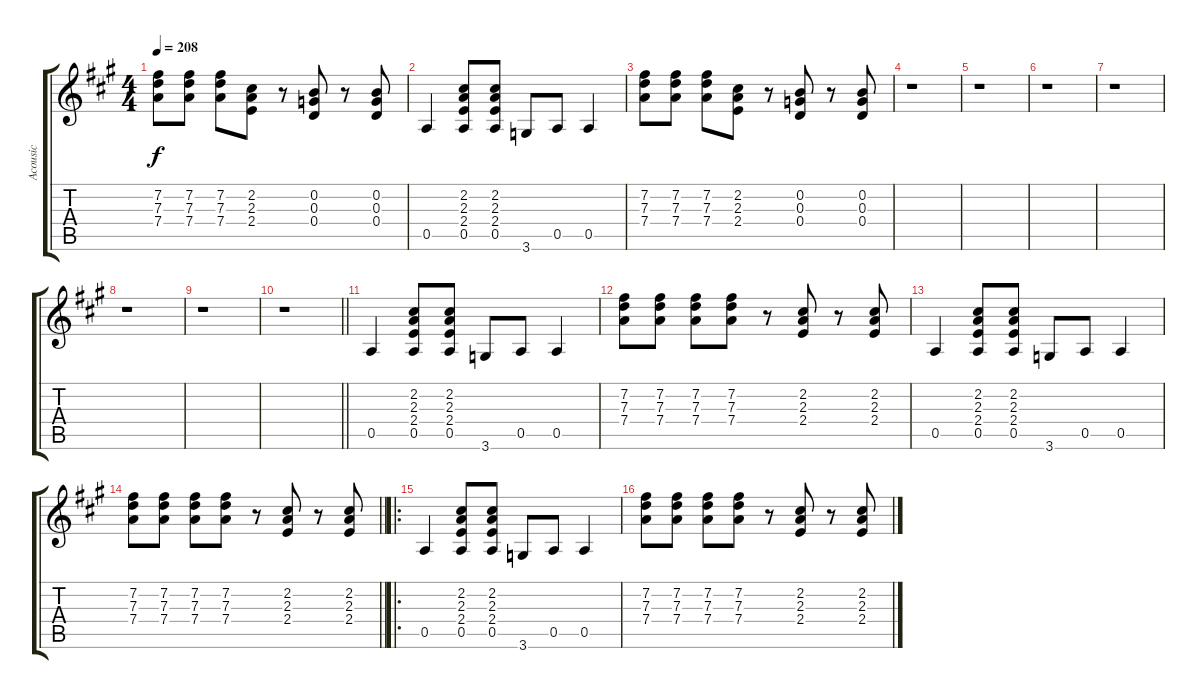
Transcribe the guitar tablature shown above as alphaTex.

\track ("Acousic" "Acousic") {instrument acousticguitarsteel}
\staff {score tabs}
\tuning (E4 B3 G3 D3 A2 E2) {hide}
\ts (4 4)
\tempo 208
\clef g2
\ks a
(7.2 7.3 7.4).8{dy f} (7.2 7.3 7.4).8 (7.2 7.3 7.4).8 (2.2 2.3 2.4).8 r.8 (0.2 0.3 0.4).8 r.8 (0.2 0.3 0.4).8 |
0.5.4 (2.2 2.3 2.4 0.5).8 (2.2 2.3 2.4 0.5).8 3.6.8 0.5.8 0.5.4 |
(7.2 7.3 7.4).8 (7.2 7.3 7.4).8 (7.2 7.3 7.4).8 (2.2 2.3 2.4).8 r.8 (0.2 0.3 0.4).8 r.8 (0.2 0.3 0.4).8 |
r.1 |
r.1 |
r.1 |
r.1 |
r.1 |
r.1 |
\barLineRight lightlight
r.1 |
0.5.4 (2.2 2.3 2.4 0.5).8 (2.2 2.3 2.4 0.5).8 3.6.8 0.5.8 0.5.4 |
(7.2 7.3 7.4).8 (7.2 7.3 7.4).8 (7.2 7.3 7.4).8 (7.2 7.3 7.4).8 r.8 (2.2 2.3 2.4).8 r.8 (2.2 2.3 2.4).8 |
0.5.4 (2.2 2.3 2.4 0.5).8 (2.2 2.3 2.4 0.5).8 3.6.8 0.5.8 0.5.4 |
\barLineRight lightlight
(7.2 7.3 7.4).8 (7.2 7.3 7.4).8 (7.2 7.3 7.4).8 (7.2 7.3 7.4).8 r.8 (2.2 2.3 2.4).8 r.8 (2.2 2.3 2.4).8 |
\ro
0.5.4 (2.2 2.3 2.4 0.5).8 (2.2 2.3 2.4 0.5).8 3.6.8 0.5.8 0.5.4 |
(7.2 7.3 7.4).8 (7.2 7.3 7.4).8 (7.2 7.3 7.4).8 (7.2 7.3 7.4).8 r.8 (2.2 2.3 2.4).8 r.8 (2.2 2.3 2.4).8
